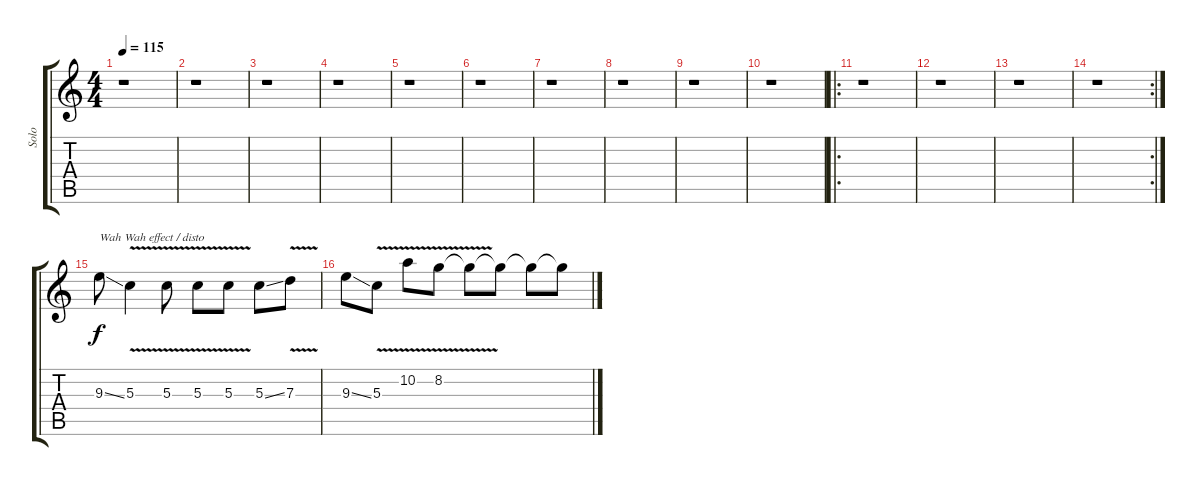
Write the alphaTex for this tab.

\track ("Solo" "Solo") {instrument distortionguitar}
\staff {score tabs}
\tuning (E4 B3 G3 D3 A2 E2) {hide}
\ts (4 4)
\tempo 115
\clef g2
\ks c
r.1{dy f} |
r.1 |
r.1 |
r.1 |
r.1 |
r.1 |
r.1 |
r.1 |
r.1 |
r.1 |
\ro
r.1 |
r.1 |
r.1 |
\rc 2
r.1 |
9.3{ss}.8{txt "Wah Wah effect / disto"} 5.3{v}.4 5.3{v}.8 5.3{v}.8 5.3{v}.8 5.3{ss}.8 7.3{v}.8 |
9.3{ss}.8 5.3{v}.8 10.2{v}.8 8.2{v}.8 8.2{t}.8 8.2{t}.8 8.2{t}.8 8.2{t}.8
